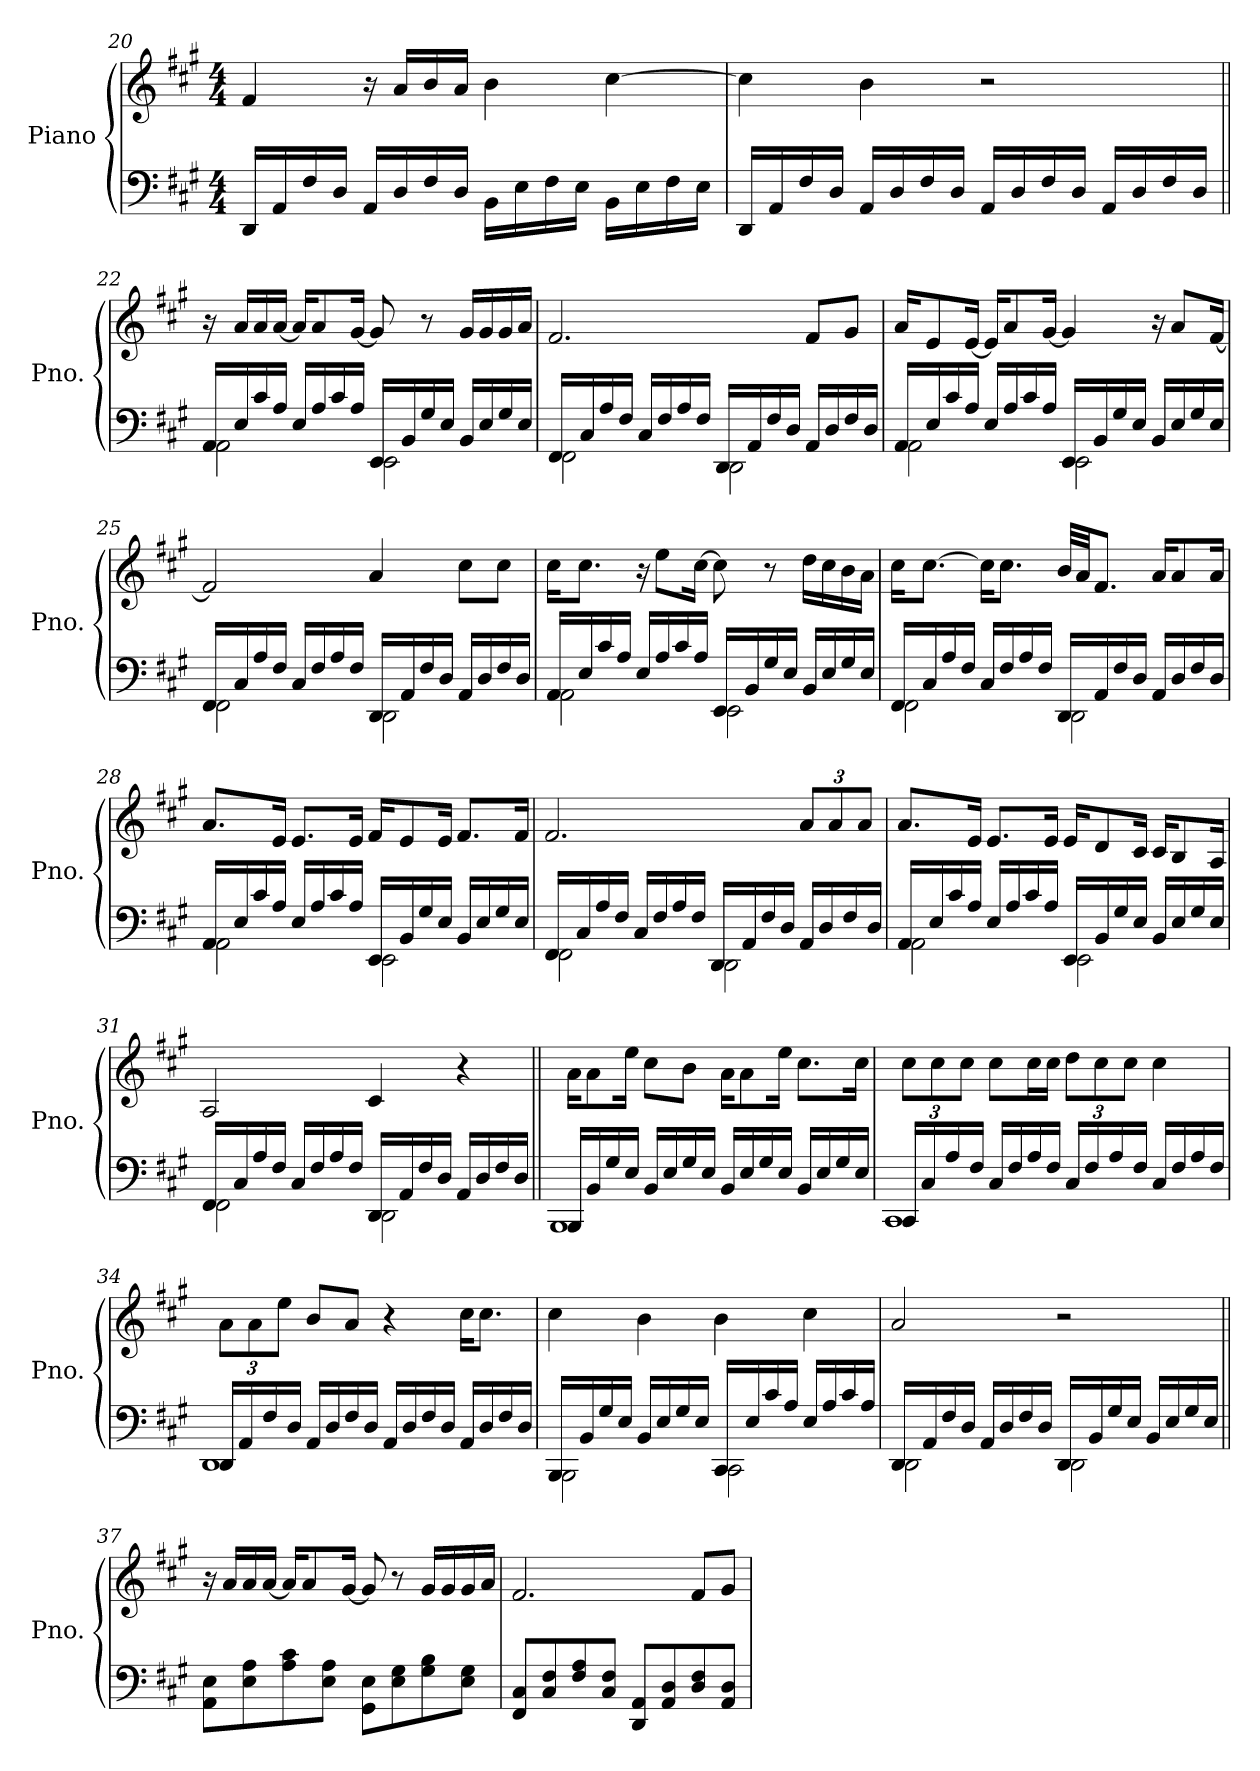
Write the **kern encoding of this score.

**kern	**kern
*part1	*part1
*staff2	*staff1
*I"Piano	*
*I'Pno.	*
*clefF4	*clefG2
*k[f#c#g#]	*k[f#c#g#]
*M4/4	*M4/4
=20	=20
16DD/LL	4f#/
16AA/	.
16F#/	.
16D/JJ	.
16AA/LL	16r
16D/	16a/LL
16F#/	16b/
16D/JJ	16a/JJ
16BB\LL	4b\
16E\	.
16F#\	.
16E\JJ	.
16BB\LL	[4cc#\
16E\	.
16F#\	.
16E\JJ	.
!!LO:LB:g=z
=21	=21
16DD/LL	4cc#\]
16AA/	.
16F#/	.
16D/JJ	.
16AA/LL	4b\
16D/	.
16F#/	.
16D/JJ	.
16AA/LL	2r
16D/	.
16F#/	.
16D/JJ	.
16AA/LL	.
16D/	.
16F#/	.
16D/JJ	.
=22||	=22||
*^	*
16AA/LL	2AA\	16r
16E/	.	16a/LL
16c#/	.	16a/
16A/JJ	.	[16a/JJ
16E/LL	.	16a/KL]
16A/	.	8a/
16c#/	.	.
16A/JJ	.	[16g#/Jk
16EE/LL	2EE\	8g#/]
16BB/	.	.
16G#/	.	8r
16E/JJ	.	.
16BB/LL	.	16g#/LL
16E/	.	16g#/
16G#/	.	16g#/
16E/JJ	.	16a/JJ
!!LO:PB:g=z
=23	=23	=23
16FF#/LL	2FF#\	2.f#/
16C#/	.	.
16A/	.	.
16F#/JJ	.	.
16C#/LL	.	.
16F#/	.	.
16A/	.	.
16F#/JJ	.	.
16DD/LL	2DD\	.
16AA/	.	.
16F#/	.	.
16D/JJ	.	.
16AA/LL	.	8f#/L
16D/	.	.
16F#/	.	8g#/J
16D/JJ	.	.
=24	=24	=24
16AA/LL	2AA\	16a/KL
16E/	.	8e/
16c#/	.	.
16A/JJ	.	[16e/Jk
16E/LL	.	16e/KL]
16A/	.	8a/
16c#/	.	.
16A/JJ	.	[16g#/Jk
16EE/LL	2EE\	4g#/]
16BB/	.	.
16G#/	.	.
16E/JJ	.	.
16BB/LL	.	16r
16E/	.	8a/L
16G#/	.	.
16E/JJ	.	[16f#/Jk
!!LO:LB:g=z
=25	=25	=25
16FF#/LL	2FF#\	2f#/]
16C#/	.	.
16A/	.	.
16F#/JJ	.	.
16C#/LL	.	.
16F#/	.	.
16A/	.	.
16F#/JJ	.	.
16DD/LL	2DD\	4a/
16AA/	.	.
16F#/	.	.
16D/JJ	.	.
16AA/LL	.	8cc#\L
16D/	.	.
16F#/	.	8cc#\J
16D/JJ	.	.
=26	=26	=26
16AA/LL	2AA\	16cc#\KL
16E/	.	8.cc#\J
16c#/	.	.
16A/JJ	.	.
16E/LL	.	16r
16A/	.	8ee\L
16c#/	.	.
16A/JJ	.	[16cc#\Jk
16EE/LL	2EE\	8cc#\]
16BB/	.	.
16G#/	.	8r
16E/JJ	.	.
16BB/LL	.	16dd\LL
16E/	.	16cc#\
16G#/	.	16b\
16E/JJ	.	16a\JJ
!!LO:LB:g=z
=27	=27	=27
16FF#/LL	2FF#\	16cc#\KL
16C#/	.	[8.cc#\J
16A/	.	.
16F#/JJ	.	.
16C#/LL	.	16cc#\KL]
16F#/	.	8.cc#\J
16A/	.	.
16F#/JJ	.	.
16DD/LL	2DD\	32b/LLL
.	.	32a/JJ
16AA/	.	8.f#/J
16F#/	.	.
16D/JJ	.	.
16AA/LL	.	16a/KL
16D/	.	8a/
16F#/	.	.
16D/JJ	.	16a/Jk
=28	=28	=28
16AA/LL	2AA\	8.a/L
16E/	.	.
16c#/	.	.
16A/JJ	.	16e/Jk
16E/LL	.	8.e/L
16A/	.	.
16c#/	.	.
16A/JJ	.	16e/Jk
16EE/LL	2EE\	16f#/KL
16BB/	.	8e/
16G#/	.	.
16E/JJ	.	16e/Jk
16BB/LL	.	8.f#/L
16E/	.	.
16G#/	.	.
16E/JJ	.	16f#/Jk
!!LO:LB:g=z
=29	=29	=29
16FF#/LL	2FF#\	2.f#/
16C#/	.	.
16A/	.	.
16F#/JJ	.	.
16C#/LL	.	.
16F#/	.	.
16A/	.	.
16F#/JJ	.	.
16DD/LL	2DD\	.
16AA/	.	.
16F#/	.	.
16D/JJ	.	.
*	*	*Xbrackettup
16AA/LL	.	12a/L
16D/	.	.
.	.	12a/
16F#/	.	.
.	.	12a/J
16D/JJ	.	.
=30	=30	=30
16AA/LL	2AA\	8.a/L
16E/	.	.
16c#/	.	.
16A/JJ	.	16e/Jk
16E/LL	.	8.e/L
16A/	.	.
16c#/	.	.
16A/JJ	.	16e/Jk
16EE/LL	2EE\	16e/KL
16BB/	.	8d/
16G#/	.	.
16E/JJ	.	16c#/Jk
16BB/LL	.	16c#/KL
16E/	.	8B/
16G#/	.	.
16E/JJ	.	16A/Jk
!!LO:LB:g=z
=31	=31	=31
16FF#/LL	2FF#\	2A/
16C#/	.	.
16A/	.	.
16F#/JJ	.	.
16C#/LL	.	.
16F#/	.	.
16A/	.	.
16F#/JJ	.	.
16DD/LL	2DD\	4c#/
16AA/	.	.
16F#/	.	.
16D/JJ	.	.
16AA/LL	.	4r
16D/	.	.
16F#/	.	.
16D/JJ	.	.
=32||	=32||	=32||
16BBB/LL	1BBB	16a\KL
16BB/	.	8a\
16G#/	.	.
16E/JJ	.	16ee\Jk
16BB/LL	.	8cc#\L
16E/	.	.
16G#/	.	8b\J
16E/JJ	.	.
16BB/LL	.	16a\KL
16E/	.	8a\
16G#/	.	.
16E/JJ	.	16ee\Jk
16BB/LL	.	8.cc#\L
16E/	.	.
16G#/	.	.
16E/JJ	.	16cc#\Jk
!!LO:LB:g=z
=33	=33	=33
16CC#/LL	1CC#	12cc#\L
16C#/	.	.
.	.	12cc#\
16A/	.	.
.	.	12cc#\J
16F#/JJ	.	.
16C#/LL	.	8cc#\L
16F#/	.	.
16A/	.	16cc#\L
16F#/JJ	.	16cc#\JJ
16C#/LL	.	12dd\L
16F#/	.	.
.	.	12cc#\
16A/	.	.
.	.	12cc#\J
16F#/JJ	.	.
16C#/LL	.	4cc#\
16F#/	.	.
16A/	.	.
16F#/JJ	.	.
=34	=34	=34
16DD/LL	1DD	12a\L
16AA/	.	.
.	.	12a\
16F#/	.	.
.	.	12ee\J
16D/JJ	.	.
16AA/LL	.	8b/L
16D/	.	.
16F#/	.	8a/J
16D/JJ	.	.
16AA/LL	.	4r
16D/	.	.
16F#/	.	.
16D/JJ	.	.
16AA/LL	.	16cc#\KL
16D/	.	8.cc#\J
16F#/	.	.
16D/JJ	.	.
!!LO:PB:g=z
=35	=35	=35
16BBB/LL	2BBB\	4cc#\
16BB/	.	.
16G#/	.	.
16E/JJ	.	.
16BB/LL	.	4b\
16E/	.	.
16G#/	.	.
16E/JJ	.	.
16CC#/LL	2CC#\	4b\
16E/	.	.
16c#/	.	.
16A/JJ	.	.
16E/LL	.	4cc#\
16A/	.	.
16c#/	.	.
16A/JJ	.	.
=36	=36	=36
16DD/LL	2DD\	2a/
16AA/	.	.
16F#/	.	.
16D/JJ	.	.
16AA/LL	.	.
16D/	.	.
16F#/	.	.
16D/JJ	.	.
16DD/LL	2DD\	2r
16BB/	.	.
16G#/	.	.
16E/JJ	.	.
16BB/LL	.	.
16E/	.	.
16G#/	.	.
16E/JJ	.	.
*v	*v	*
!!LO:LB:g=z
=37||	=37||
8AA\ 8E\L	16r
.	16a/LL
8E\ 8A\	16a/
.	[16a/JJ
8A\ 8c#\	16a/KL]
.	8a/
8E\ 8A\J	.
.	[16g#/Jk
8GG#\ 8E\L	8g#/]
8E\ 8G#\	8r
8G#\ 8B\	16g#/LL
.	16g#/
8E\ 8G#\J	16g#/
.	16a/JJ
=38	=38
8FF#/ 8C#/L	2.f#/
8C#/ 8F#/	.
8F#/ 8A/	.
8C#/ 8F#/J	.
8DD/ 8AA/L	.
8AA/ 8D/	.
8D/ 8F#/	8f#/L
8AA/ 8D/J	8g#/J
=	=
*-	*-
